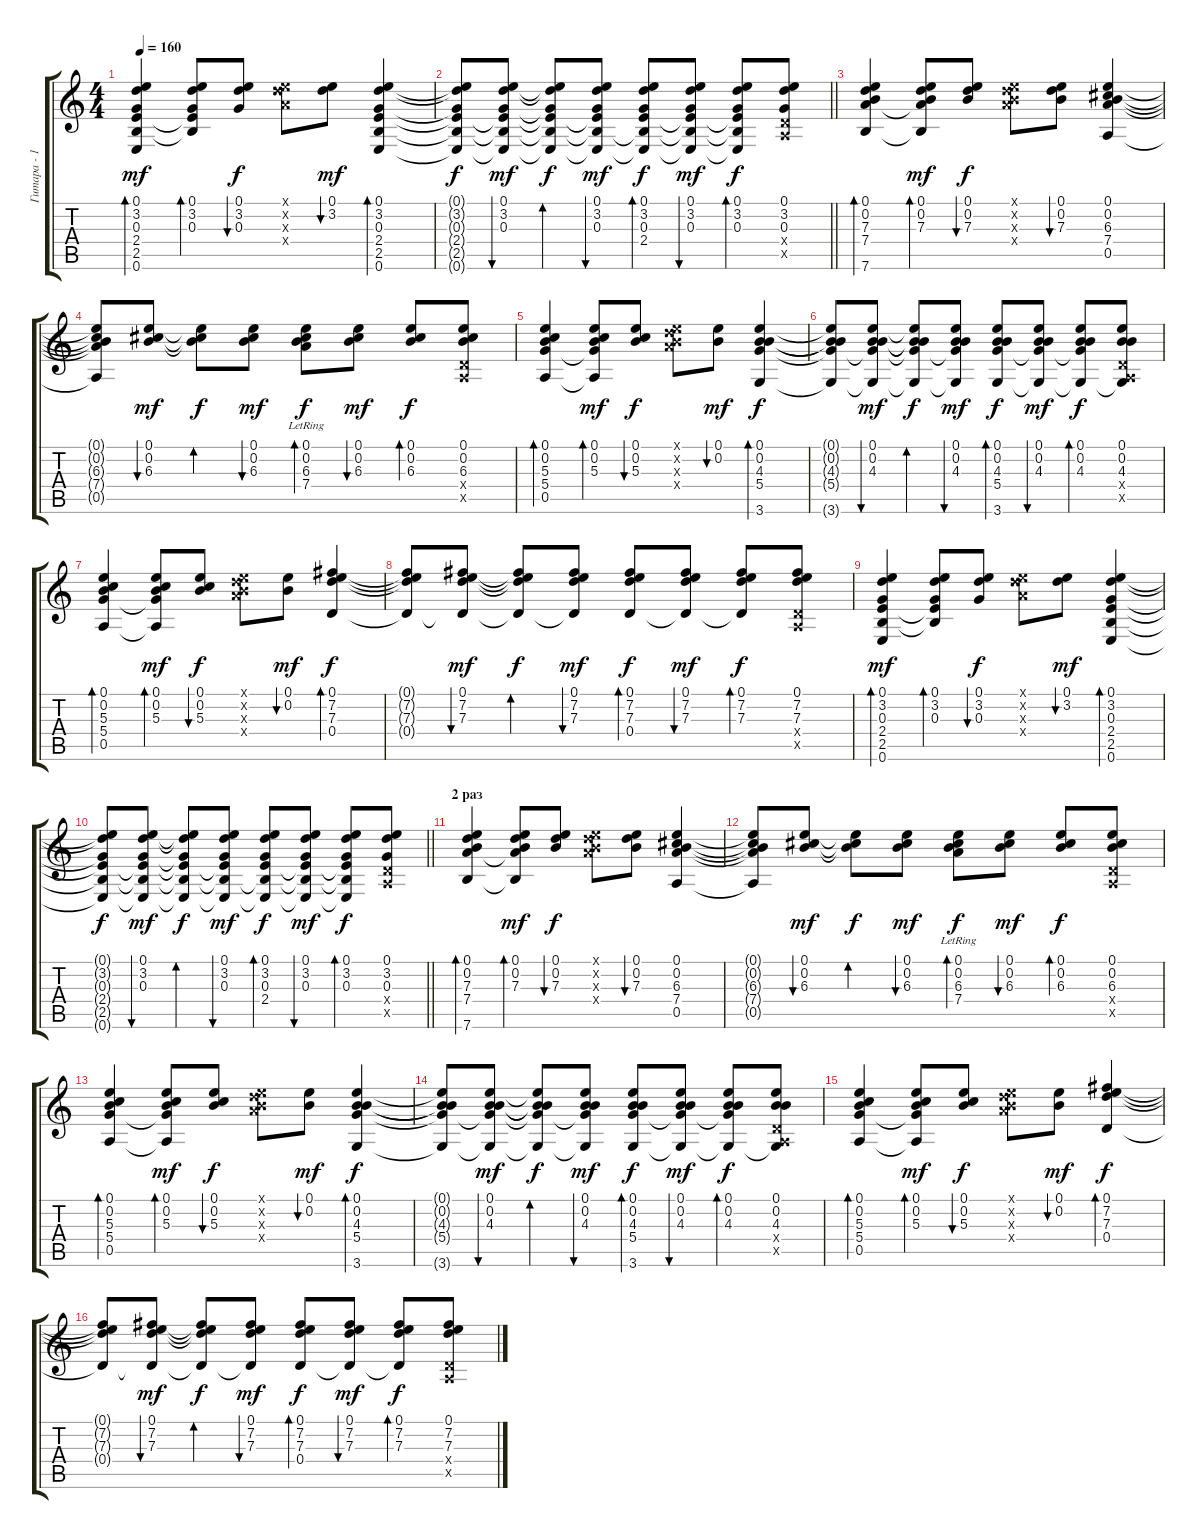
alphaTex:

\track ("Гитара - 1" "Гитара - 1") {instrument acousticguitarsteel}
\staff {score tabs}
\tuning (E4 B3 G3 D3 A2 E2) {hide}
\ts (4 4)
\tempo 160
\clef g2
\ks c
(0.1 3.2 0.3 2.4 2.5 0.6).4{bd 30 dy mf} (0.1 3.2 0.3 2.4{t} 2.5{t}).8{bd 30} (0.1 3.2 0.3).8{bu 30 dy f} (0.1{x} 3.2{x} 7.3{x} 7.4{x}).8 (0.1 3.2).8{bu 30 dy mf} (0.1 3.2 0.3 2.4 2.5 0.6).4{bd 30} |
\barLineRight lightlight
(0.1{t} 3.2{t} 0.3{t} 2.4{t} 2.5{t} 0.6{t}).8{dy f} (0.1 3.2 0.3 2.4{t} 2.5{t} 0.6{t}).8{bu 30 dy mf} (0.1{t} 3.2{t} 0.3{t} 2.4{t} 2.5{t} 0.6{t}).8{bd 30 dy f} (0.1 3.2 0.3 2.4{t} 2.5{t} 0.6{t}).8{bu 30 dy mf} (0.1 3.2 0.3 2.4 2.5{t} 0.6{t}).8{bd 30 dy f} (0.1 3.2 0.3 2.4{t} 2.5{t} 0.6{t}).8{bu 30 dy mf} (0.1 3.2 0.3 2.4{t} 2.5{t} 0.6{t}).8{bd 30 dy f} (0.1 3.2 0.3 0.4{x} 0.5{x}).8 |
(0.1 0.2 7.3 7.4 7.6).4{bd 30} (0.1 0.2 7.3 7.4{t} 7.6{t}).8{bd 30 dy mf} (0.1 0.2 7.3).8{bu 30 dy f} (0.1{x} 0.2{x} 7.3{x} 7.4{x}).8 (0.1 0.2 7.3).8{bu 30} (0.1 0.2 6.3 7.4 0.5).4 |
(0.1{t} 0.2{t} 6.3{t} 7.4{t} 0.5{t}).8 (0.1 0.2 6.3).8{bu 30 dy mf} (0.1{t} 0.2{t} 6.3{t}).8{bd 30 dy f} (0.1 0.2 6.3).8{bu 30 dy mf} (0.1 0.2 6.3 7.4{lr}).8{bd 30 dy f} (0.1 0.2 6.3).8{bu 30 dy mf} (0.1 0.2 6.3).8{bd 30 dy f} (0.1 0.2 6.3 0.4{x} 0.5{x}).8 |
(0.1 0.2 5.3 5.4 0.5).4{bd 30} (0.1 0.2 5.3 5.4{t} 0.5{t}).8{bd 30 dy mf} (0.1 0.2 5.3).8{bu 30 dy f} (0.1{x} 0.2{x} 7.3{x} 7.4{x}).8 (0.1 0.2).8{bu 30 dy mf} (0.1 0.2 4.3 5.4 3.6).4{bd 30 dy f} |
(0.1{t} 0.2{t} 4.3{t} 5.4{t} 3.6{t}).8 (0.1 0.2 4.3 5.4{t} 3.6{t}).8{bu 30 dy mf} (0.1{t} 0.2{t} 4.3{t} 5.4{t} 3.6{t}).8{bd 30 dy f} (0.1 0.2 4.3 5.4{t} 3.6{t}).8{bu 30 dy mf} (0.1 0.2 4.3 5.4 3.6).8{bd 30 dy f} (0.1 0.2 4.3 5.4{t} 3.6{t}).8{bu 30 dy mf} (0.1 0.2 4.3 5.4{t} 3.6{t}).8{bd 30 dy f} (0.1 0.2 4.3 0.4{x} 0.5{x} 3.6{t}).8 |
(0.1 0.2 5.3 5.4 0.5).4{bd 30} (0.1 0.2 5.3 5.4{t} 0.5{t}).8{bd 30 dy mf} (0.1 0.2 5.3).8{bu 30 dy f} (0.1{x} 0.2{x} 7.3{x} 7.4{x}).8 (0.1 0.2).8{bu 30 dy mf} (0.1 7.2 7.3 0.4).4{bd 30 dy f} |
(0.1{t} 7.2{t} 7.3{t} 0.4{t}).8 (0.1 7.2 7.3 0.4{t}).8{bu 30 dy mf} (0.1{t} 7.2{t} 7.3{t} 0.4{t}).8{bd 30 dy f} (0.1 7.2 7.3 0.4{t}).8{bu 30 dy mf} (0.1 7.2 7.3 0.4).8{bd 30 dy f} (0.1 7.2 7.3 0.4{t}).8{bu 30 dy mf} (0.1 7.2 7.3 0.4{t}).8{bd 30 dy f} (0.1 7.2 7.3 0.4{x} 0.5{x}).8 |
(0.1 3.2 0.3 2.4 2.5 0.6).4{bd 30 dy mf} (0.1 3.2 0.3 2.4{t} 2.5{t}).8{bd 30} (0.1 3.2 0.3).8{bu 30 dy f} (0.1{x} 3.2{x} 7.3{x} 7.4{x}).8 (0.1 3.2).8{bu 30 dy mf} (0.1 3.2 0.3 2.4 2.5 0.6).4{bd 30} |
\barLineRight lightlight
(0.1{t} 3.2{t} 0.3{t} 2.4{t} 2.5{t} 0.6{t}).8{dy f} (0.1 3.2 0.3 2.4{t} 2.5{t} 0.6{t}).8{bu 30 dy mf} (0.1{t} 3.2{t} 0.3{t} 2.4{t} 2.5{t} 0.6{t}).8{bd 30 dy f} (0.1 3.2 0.3 2.4{t} 2.5{t} 0.6{t}).8{bu 30 dy mf} (0.1 3.2 0.3 2.4 2.5{t} 0.6{t}).8{bd 30 dy f} (0.1 3.2 0.3 2.4{t} 2.5{t} 0.6{t}).8{bu 30 dy mf} (0.1 3.2 0.3 2.4{t} 2.5{t} 0.6{t}).8{bd 30 dy f} (0.1 3.2 0.3 0.4{x} 0.5{x}).8 |
\section ("" "2 раз")
(0.1 0.2 7.3 7.4 7.6).4{bd 30} (0.1 0.2 7.3 7.4{t} 7.6{t}).8{bd 30 dy mf} (0.1 0.2 7.3).8{bu 30 dy f} (0.1{x} 0.2{x} 7.3{x} 7.4{x}).8 (0.1 0.2 7.3).8{bu 30} (0.1 0.2 6.3 7.4 0.5).4 |
(0.1{t} 0.2{t} 6.3{t} 7.4{t} 0.5{t}).8 (0.1 0.2 6.3).8{bu 30 dy mf} (0.1{t} 0.2{t} 6.3{t}).8{bd 30 dy f} (0.1 0.2 6.3).8{bu 30 dy mf} (0.1 0.2 6.3 7.4{lr}).8{bd 30 dy f} (0.1 0.2 6.3).8{bu 30 dy mf} (0.1 0.2 6.3).8{bd 30 dy f} (0.1 0.2 6.3 0.4{x} 0.5{x}).8 |
(0.1 0.2 5.3 5.4 0.5).4{bd 30} (0.1 0.2 5.3 5.4{t} 0.5{t}).8{bd 30 dy mf} (0.1 0.2 5.3).8{bu 30 dy f} (0.1{x} 0.2{x} 7.3{x} 7.4{x}).8 (0.1 0.2).8{bu 30 dy mf} (0.1 0.2 4.3 5.4 3.6).4{bd 30 dy f} |
(0.1{t} 0.2{t} 4.3{t} 5.4{t} 3.6{t}).8 (0.1 0.2 4.3 5.4{t} 3.6{t}).8{bu 30 dy mf} (0.1{t} 0.2{t} 4.3{t} 5.4{t} 3.6{t}).8{bd 30 dy f} (0.1 0.2 4.3 5.4{t} 3.6{t}).8{bu 30 dy mf} (0.1 0.2 4.3 5.4 3.6).8{bd 30 dy f} (0.1 0.2 4.3 5.4{t} 3.6{t}).8{bu 30 dy mf} (0.1 0.2 4.3 5.4{t} 3.6{t}).8{bd 30 dy f} (0.1 0.2 4.3 0.4{x} 0.5{x} 3.6{t}).8 |
(0.1 0.2 5.3 5.4 0.5).4{bd 30} (0.1 0.2 5.3 5.4{t} 0.5{t}).8{bd 30 dy mf} (0.1 0.2 5.3).8{bu 30 dy f} (0.1{x} 0.2{x} 7.3{x} 7.4{x}).8 (0.1 0.2).8{bu 30 dy mf} (0.1 7.2 7.3 0.4).4{bd 30 dy f} |
(0.1{t} 7.2{t} 7.3{t} 0.4{t}).8 (0.1 7.2 7.3 0.4{t}).8{bu 30 dy mf} (0.1{t} 7.2{t} 7.3{t} 0.4{t}).8{bd 30 dy f} (0.1 7.2 7.3 0.4{t}).8{bu 30 dy mf} (0.1 7.2 7.3 0.4).8{bd 30 dy f} (0.1 7.2 7.3 0.4{t}).8{bu 30 dy mf} (0.1 7.2 7.3 0.4{t}).8{bd 30 dy f} (0.1 7.2 7.3 0.4{x} 0.5{x}).8
